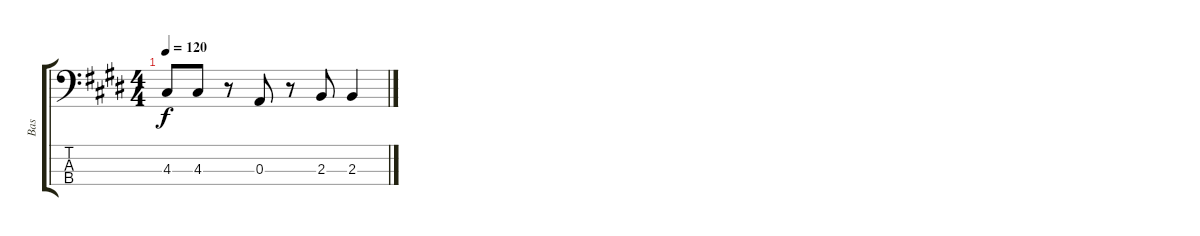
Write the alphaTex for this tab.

\track ("Bas " "Bas ") {instrument electricbasspick}
\staff {score tabs}
\tuning (G2 D2 A1 E1) {hide}
\ts (4 4)
\tempo 120
\clef f4
\ks e
4.3.8{dy f} 4.3.8 r.8 0.3.8 r.8 2.3.8 2.3.4
